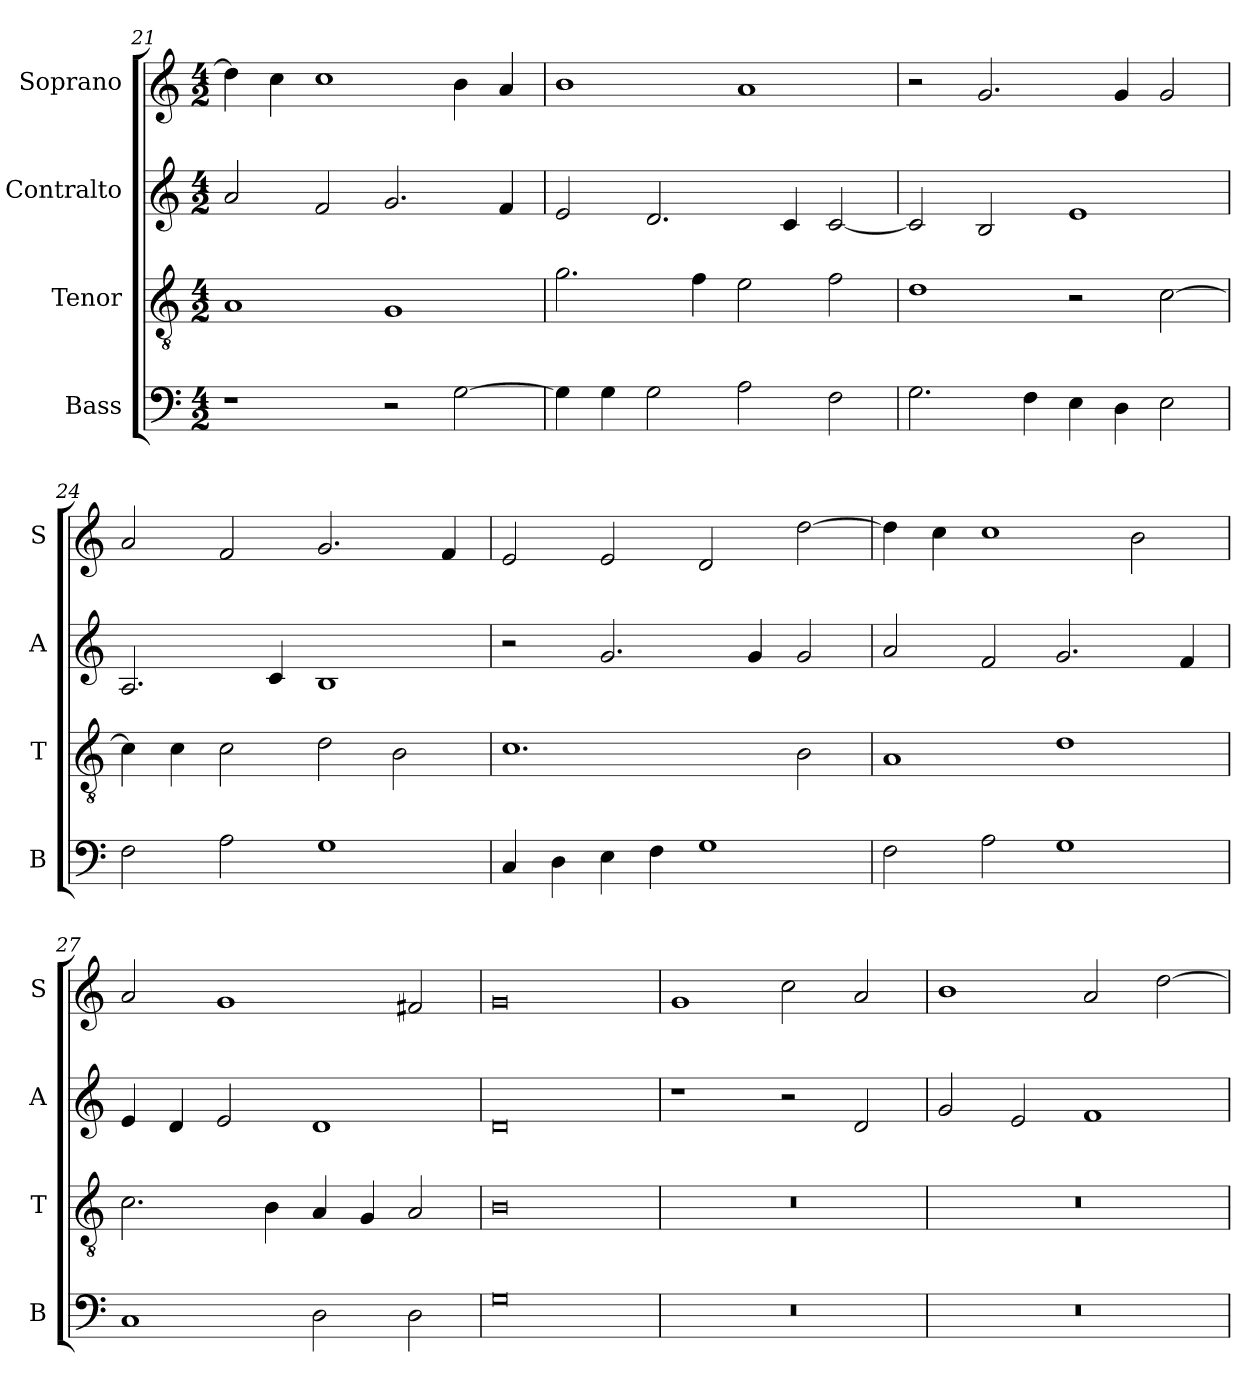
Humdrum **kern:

**kern	**kern	**kern	**kern
*part4	*part3	*part2	*part1
*staff4	*staff3	*staff2	*staff1
*I"Bass	*I"Tenor	*I"Contralto	*I"Soprano
*I'B	*I'T	*I'A	*I'S
*clefF4	*clefGv2	*clefG2	*clefG2
*k[]	*k[]	*k[]	*k[]
*C:ion	*C:ion	*C:ion	*C:ion
*M4/2	*M4/2	*M4/2	*M4/2
=21	=21	=21	=21
1r	1A	2a	4dd]
.	.	.	4cc
.	.	2f	1cc
2r	1G	2.g	.
[2G	.	.	4b
.	.	4f	4a
=22	=22	=22	=22
4G]	2.g	2e	1b
4G	.	.	.
2G	.	2.d	.
.	4f	.	.
2A	2e	.	1a
.	.	4c	.
2F	2f	[2c	.
=23	=23	=23	=23
2.G	1d	2c]	2r
.	.	2B	2.g
4F	.	.	.
4E	2r	1e	.
4D	.	.	4g
2E	[2c	.	2g
=24	=24	=24	=24
2F	4c]	2.A	2a
.	4c	.	.
2A	2c	.	2f
.	.	4c	.
1G	2d	1B	2.g
.	2B	.	.
.	.	.	4f
=25	=25	=25	=25
4C	1.c	2r	2e
4D	.	.	.
4E	.	2.g	2e
4F	.	.	.
1G	.	.	2d
.	.	4g	.
.	2B	2g	[2dd
=26	=26	=26	=26
2F	1A	2a	4dd]
.	.	.	4cc
2A	.	2f	1cc
1G	1d	2.g	.
.	.	.	2b
.	.	4f	.
=27	=27	=27	=27
1C	2.c	4e	2a
.	.	4d	.
.	.	2e	1g
.	4B	.	.
2D	4A	1d	.
.	4G	.	.
2D	2A	.	2f#X
=28	=28	=28	=28
0G	0B	0d	0g
=29	=29	=29	=29
0r	0r	1r	1g
.	.	2r	2cc
.	.	2d	2a
=30	=30	=30	=30
0r	0r	2g	1b
.	.	2e	.
.	.	1f	2a
.	.	.	[2dd
=	=	=	=
*-	*-	*-	*-
